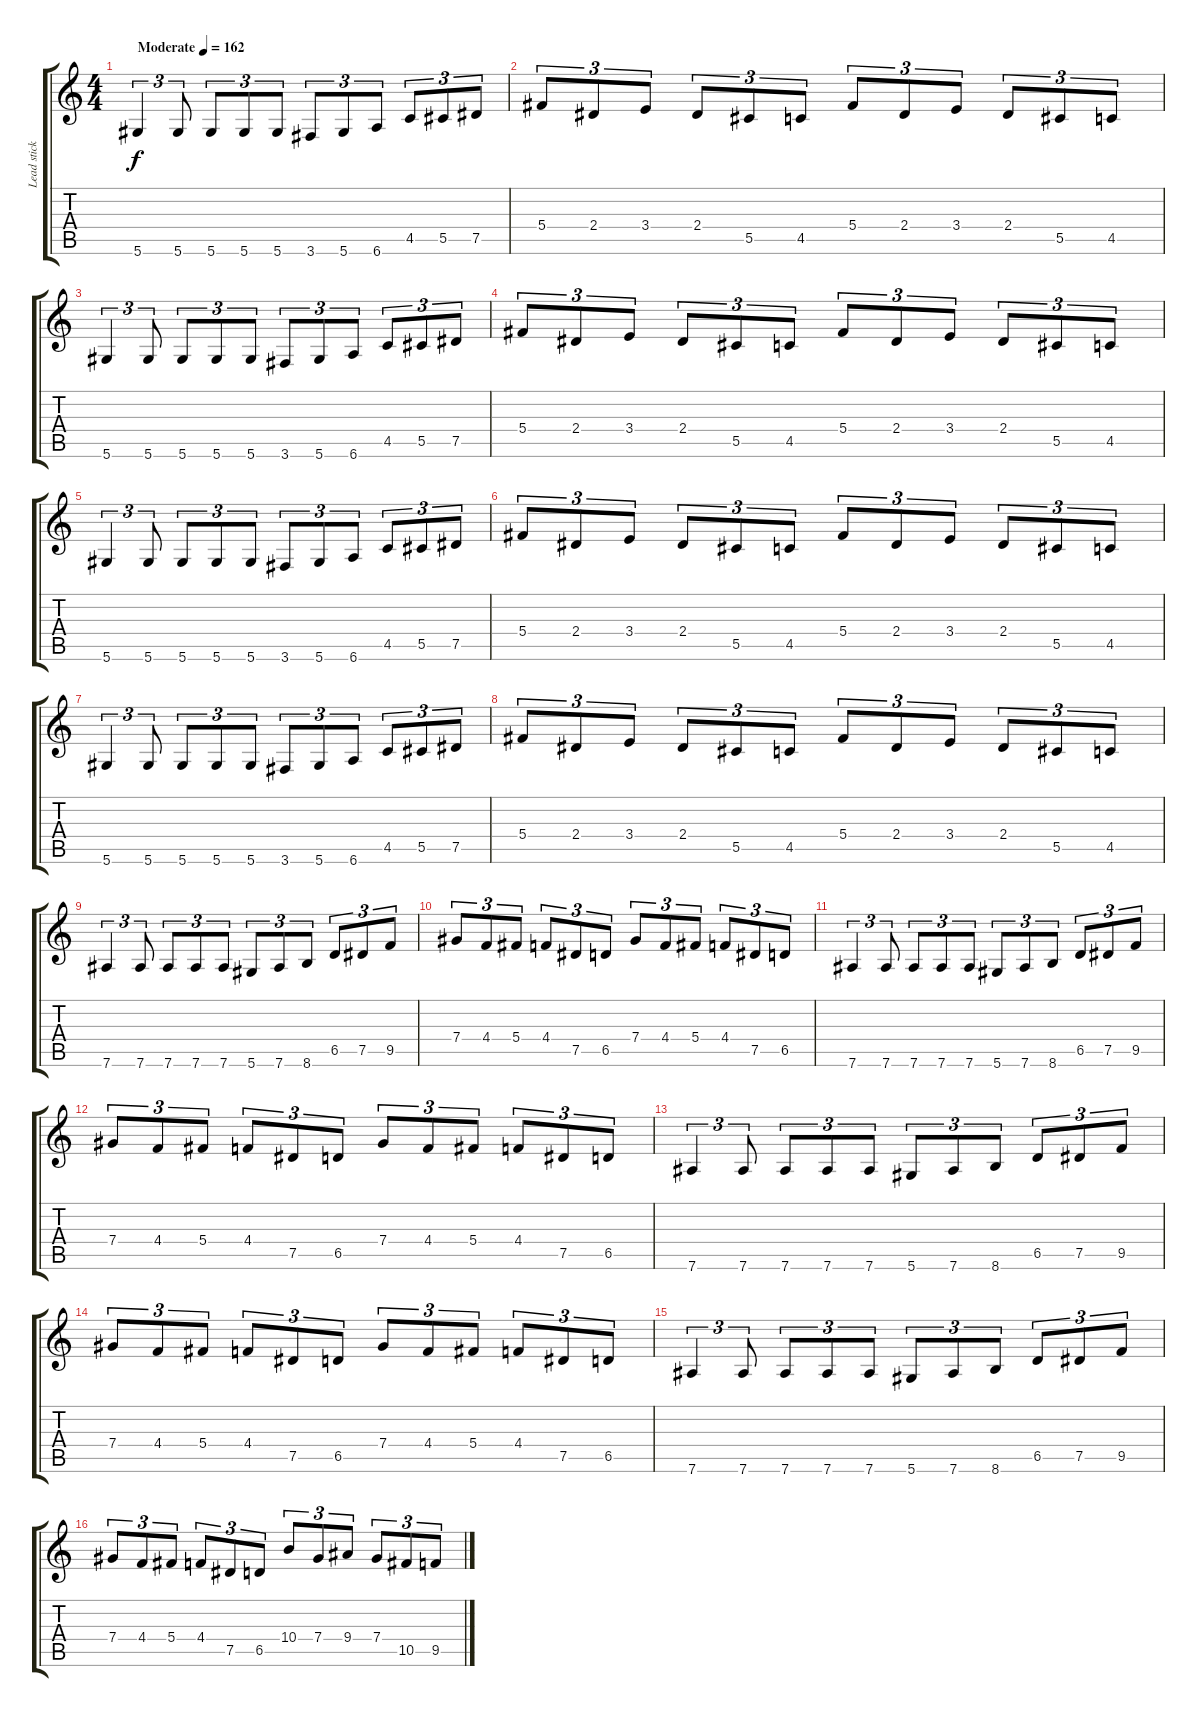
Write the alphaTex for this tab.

\track ("Lead stick" "Lead stick") {instrument overdrivenguitar}
\staff {score tabs}
\tuning (Eb4 Bb3 Gb3 Db3 Ab2 Eb2) {hide}
\ts (4 4)
\tempo (162 "Moderate")
\clef g2
\ks c
5.6.4{tu (3 2) dy f instrument overdrivenguitar} 5.6.8{tu (3 2)} 5.6.8{tu (3 2)} 5.6.8{tu (3 2)} 5.6.8{tu (3 2)} 3.6.8{tu (3 2)} 5.6.8{tu (3 2)} 6.6.8{tu (3 2)} 4.5.8{tu (3 2)} 5.5.8{tu (3 2)} 7.5.8{tu (3 2)} |
5.4.8{tu (3 2)} 2.4.8{tu (3 2)} 3.4.8{tu (3 2)} 2.4.8{tu (3 2)} 5.5.8{tu (3 2)} 4.5.8{tu (3 2)} 5.4.8{tu (3 2)} 2.4.8{tu (3 2)} 3.4.8{tu (3 2)} 2.4.8{tu (3 2)} 5.5.8{tu (3 2)} 4.5.8{tu (3 2)} |
5.6.4{tu (3 2)} 5.6.8{tu (3 2)} 5.6.8{tu (3 2)} 5.6.8{tu (3 2)} 5.6.8{tu (3 2)} 3.6.8{tu (3 2)} 5.6.8{tu (3 2)} 6.6.8{tu (3 2)} 4.5.8{tu (3 2)} 5.5.8{tu (3 2)} 7.5.8{tu (3 2)} |
5.4.8{tu (3 2)} 2.4.8{tu (3 2)} 3.4.8{tu (3 2)} 2.4.8{tu (3 2)} 5.5.8{tu (3 2)} 4.5.8{tu (3 2)} 5.4.8{tu (3 2)} 2.4.8{tu (3 2)} 3.4.8{tu (3 2)} 2.4.8{tu (3 2)} 5.5.8{tu (3 2)} 4.5.8{tu (3 2)} |
5.6.4{tu (3 2)} 5.6.8{tu (3 2)} 5.6.8{tu (3 2)} 5.6.8{tu (3 2)} 5.6.8{tu (3 2)} 3.6.8{tu (3 2)} 5.6.8{tu (3 2)} 6.6.8{tu (3 2)} 4.5.8{tu (3 2)} 5.5.8{tu (3 2)} 7.5.8{tu (3 2)} |
5.4.8{tu (3 2)} 2.4.8{tu (3 2)} 3.4.8{tu (3 2)} 2.4.8{tu (3 2)} 5.5.8{tu (3 2)} 4.5.8{tu (3 2)} 5.4.8{tu (3 2)} 2.4.8{tu (3 2)} 3.4.8{tu (3 2)} 2.4.8{tu (3 2)} 5.5.8{tu (3 2)} 4.5.8{tu (3 2)} |
5.6.4{tu (3 2)} 5.6.8{tu (3 2)} 5.6.8{tu (3 2)} 5.6.8{tu (3 2)} 5.6.8{tu (3 2)} 3.6.8{tu (3 2)} 5.6.8{tu (3 2)} 6.6.8{tu (3 2)} 4.5.8{tu (3 2)} 5.5.8{tu (3 2)} 7.5.8{tu (3 2)} |
5.4.8{tu (3 2)} 2.4.8{tu (3 2)} 3.4.8{tu (3 2)} 2.4.8{tu (3 2)} 5.5.8{tu (3 2)} 4.5.8{tu (3 2)} 5.4.8{tu (3 2)} 2.4.8{tu (3 2)} 3.4.8{tu (3 2)} 2.4.8{tu (3 2)} 5.5.8{tu (3 2)} 4.5.8{tu (3 2)} |
7.6.4{tu (3 2)} 7.6.8{tu (3 2)} 7.6.8{tu (3 2)} 7.6.8{tu (3 2)} 7.6.8{tu (3 2)} 5.6.8{tu (3 2)} 7.6.8{tu (3 2)} 8.6.8{tu (3 2)} 6.5.8{tu (3 2)} 7.5.8{tu (3 2)} 9.5.8{tu (3 2)} |
7.4.8{tu (3 2)} 4.4.8{tu (3 2)} 5.4.8{tu (3 2)} 4.4.8{tu (3 2)} 7.5.8{tu (3 2)} 6.5.8{tu (3 2)} 7.4.8{tu (3 2)} 4.4.8{tu (3 2)} 5.4.8{tu (3 2)} 4.4.8{tu (3 2)} 7.5.8{tu (3 2)} 6.5.8{tu (3 2)} |
7.6.4{tu (3 2)} 7.6.8{tu (3 2)} 7.6.8{tu (3 2)} 7.6.8{tu (3 2)} 7.6.8{tu (3 2)} 5.6.8{tu (3 2)} 7.6.8{tu (3 2)} 8.6.8{tu (3 2)} 6.5.8{tu (3 2)} 7.5.8{tu (3 2)} 9.5.8{tu (3 2)} |
7.4.8{tu (3 2)} 4.4.8{tu (3 2)} 5.4.8{tu (3 2)} 4.4.8{tu (3 2)} 7.5.8{tu (3 2)} 6.5.8{tu (3 2)} 7.4.8{tu (3 2)} 4.4.8{tu (3 2)} 5.4.8{tu (3 2)} 4.4.8{tu (3 2)} 7.5.8{tu (3 2)} 6.5.8{tu (3 2)} |
7.6.4{tu (3 2)} 7.6.8{tu (3 2)} 7.6.8{tu (3 2)} 7.6.8{tu (3 2)} 7.6.8{tu (3 2)} 5.6.8{tu (3 2)} 7.6.8{tu (3 2)} 8.6.8{tu (3 2)} 6.5.8{tu (3 2)} 7.5.8{tu (3 2)} 9.5.8{tu (3 2)} |
7.4.8{tu (3 2)} 4.4.8{tu (3 2)} 5.4.8{tu (3 2)} 4.4.8{tu (3 2)} 7.5.8{tu (3 2)} 6.5.8{tu (3 2)} 7.4.8{tu (3 2)} 4.4.8{tu (3 2)} 5.4.8{tu (3 2)} 4.4.8{tu (3 2)} 7.5.8{tu (3 2)} 6.5.8{tu (3 2)} |
7.6.4{tu (3 2)} 7.6.8{tu (3 2)} 7.6.8{tu (3 2)} 7.6.8{tu (3 2)} 7.6.8{tu (3 2)} 5.6.8{tu (3 2)} 7.6.8{tu (3 2)} 8.6.8{tu (3 2)} 6.5.8{tu (3 2)} 7.5.8{tu (3 2)} 9.5.8{tu (3 2)} |
7.4.8{tu (3 2)} 4.4.8{tu (3 2)} 5.4.8{tu (3 2)} 4.4.8{tu (3 2)} 7.5.8{tu (3 2)} 6.5.8{tu (3 2)} 10.4.8{tu (3 2)} 7.4.8{tu (3 2)} 9.4.8{tu (3 2)} 7.4.8{tu (3 2)} 10.5.8{tu (3 2)} 9.5.8{tu (3 2)}
